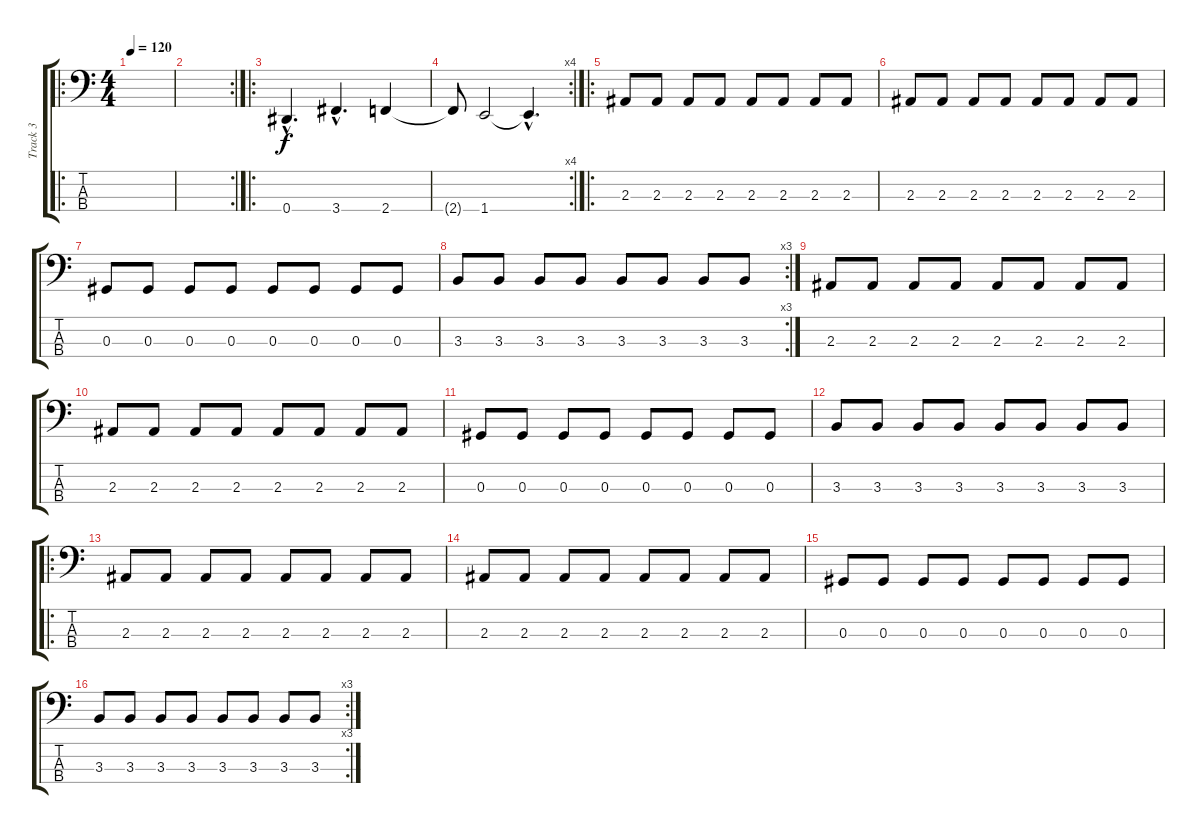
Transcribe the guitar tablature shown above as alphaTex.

\track ("Track 3" "Track 3") {instrument electricbasspick}
\staff {score tabs}
\tuning (Gb2 Db2 Ab1 Eb1) {hide}
\ro
\ts (4 4)
\tempo 120
\clef f4
\ks c
|
\rc 2
|
\ro
0.4{hac}.4{d} 3.4{hac}.4{d} 2.4.4 |
\rc 4
2.4{t}.8 1.4.2 1.4{hac t}.4{d} |
\ro
2.3.8 2.3.8 2.3.8 2.3.8 2.3.8 2.3.8 2.3.8 2.3.8 |
2.3.8 2.3.8 2.3.8 2.3.8 2.3.8 2.3.8 2.3.8 2.3.8 |
0.3.8 0.3.8 0.3.8 0.3.8 0.3.8 0.3.8 0.3.8 0.3.8 |
\rc 3
3.3.8 3.3.8 3.3.8 3.3.8 3.3.8 3.3.8 3.3.8 3.3.8 |
2.3.8 2.3.8 2.3.8 2.3.8 2.3.8 2.3.8 2.3.8 2.3.8 |
2.3.8 2.3.8 2.3.8 2.3.8 2.3.8 2.3.8 2.3.8 2.3.8 |
0.3.8 0.3.8 0.3.8 0.3.8 0.3.8 0.3.8 0.3.8 0.3.8 |
3.3.8 3.3.8 3.3.8 3.3.8 3.3.8 3.3.8 3.3.8 3.3.8 |
\ro
2.3.8 2.3.8 2.3.8 2.3.8 2.3.8 2.3.8 2.3.8 2.3.8 |
2.3.8 2.3.8 2.3.8 2.3.8 2.3.8 2.3.8 2.3.8 2.3.8 |
0.3.8 0.3.8 0.3.8 0.3.8 0.3.8 0.3.8 0.3.8 0.3.8 |
\rc 3
3.3.8 3.3.8 3.3.8 3.3.8 3.3.8 3.3.8 3.3.8 3.3.8
